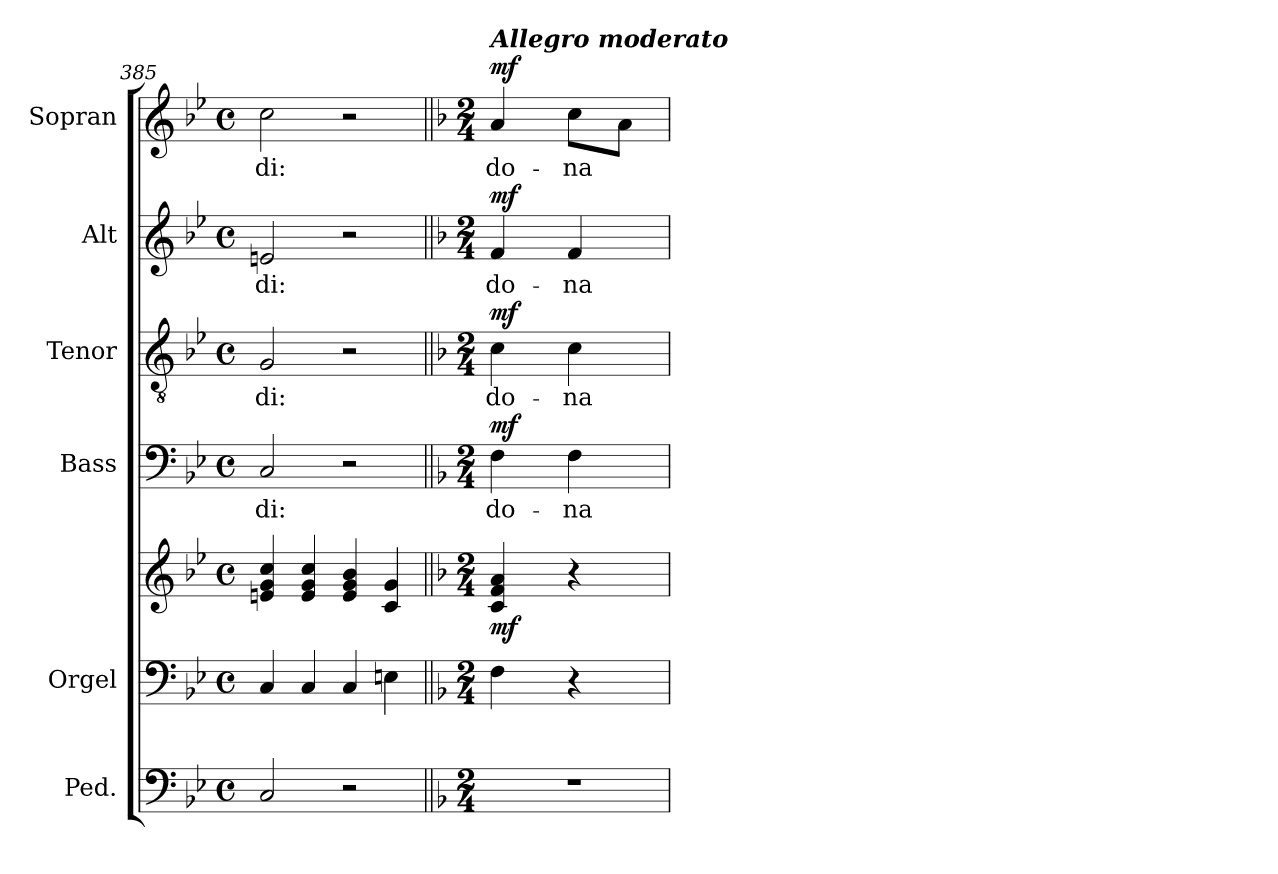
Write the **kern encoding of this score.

**kern	**kern	**kern	**dynam	**kern	**text	**dynam	**kern	**text	**dynam	**kern	**text	**dynam	**kern	**text	**dynam
*part6	*part5	*part5	*part5	*part4	*part4	*part4	*part3	*part3	*part3	*part2	*part2	*part2	*part1	*part1	*part1
*staff7	*staff6	*staff5	*staff5/6	*staff4	*staff4	*staff4	*staff3	*staff3	*staff3	*staff2	*staff2	*staff2	*staff1	*staff1	*staff1
*I"Ped.	*I"Orgel	*	*	*I"Bass	*	*	*I"Tenor	*	*	*I"Alt	*	*	*I"Sopran	*	*
*	*I'Org.	*	*	*I'B.	*	*	*I'T.	*	*	*I'A.	*	*	*I'S.	*	*
*clefF4	*clefF4	*clefG2	*	*clefF4	*	*	*clefGv2	*	*	*clefG2	*	*	*clefG2	*	*
*ITrd7c12	*	*	*	*	*	*	*	*	*	*	*	*	*	*	*
*k[b-e-]	*k[b-e-]	*k[b-e-]	*	*k[b-e-]	*	*	*k[b-e-]	*	*	*k[b-e-]	*	*	*k[b-e-]	*	*
*B-:	*B-:	*B-:	*	*B-:	*	*	*B-:	*	*	*B-:	*	*	*B-:	*	*
*M4/4	*M4/4	*M4/4	*	*M4/4	*	*	*M4/4	*	*	*M4/4	*	*	*M4/4	*	*
*met(c)	*met(c)	*met(c)	*	*met(c)	*	*	*met(c)	*	*	*met(c)	*	*	*met(c)	*	*
=385	=385	=385	=385	=385	=385	=385	=385	=385	=385	=385	=385	=385	=385	=385	=385
!	!	!	!	!	!LO:LY:b	!	!	!LO:LY:b	!	!	!LO:LY:b	!	!	!LO:LY:b	!
2CC/	4C/	4en/ 4g/ 4cc/	.	2C/	-di:	.	2G/	-di:	.	2en/	-di:	.	2cc\	-di:	.
.	4C/	4e/ 4g/ 4cc/	.	.	.	.	.	.	.	.	.	.	.	.	.
2r	4C/	4e/ 4g/ 4b-/	.	2r	.	.	2r	.	.	2r	.	.	2r	.	.
.	4En\	4c/ 4g/	.	.	.	.	.	.	.	.	.	.	.	.	.
=386||	=386||	=386||	=386||	=386||	=386||	=386||	=386||	=386||	=386||	=386||	=386||	=386||	=386||	=386||	=386||
*k[b-]	*k[b-]	*k[b-]	*	*k[b-]	*	*	*k[b-]	*	*	*k[b-]	*	*	*k[b-]	*	*
*F:	*F:	*F:	*	*F:	*	*	*F:	*	*	*F:	*	*	*F:	*	*
*M2/4	*M2/4	*M2/4	*	*M2/4	*	*	*M2/4	*	*	*M2/4	*	*	*M2/4	*	*
!	!	!	!	!	!	!	!	!	!	!	!	!	!LO:TX:a:Bi:t=Allegro moderato	!	!
!	!	!	!LO:DY:b	!	!LO:LY:b	!LO:DY:a	!	!LO:LY:b	!LO:DY:a	!	!LO:LY:b	!LO:DY:a	!	!LO:LY:b	!LO:DY:b
2r	4F\	4c/ 4f/ 4a/	mf	4F\	do-	mf	4c\	do-	mf	4f/	do-	mf	4a/	do-	mf
!	!	!	!	!	!LO:LY:b	!	!	!LO:LY:b	!	!	!LO:LY:b	!	!	!LO:LY:b	!
.	4r	4r	.	4F\	-na	.	4c\	-na	.	4f/	-na	.	8cc\L	-na	.
.	.	.	.	.	.	.	.	.	.	.	.	.	8a\J	.	.
=	=	=	=	=	=	=	=	=	=	=	=	=	=	=	=
*-	*-	*-	*-	*-	*-	*-	*-	*-	*-	*-	*-	*-	*-	*-	*-
